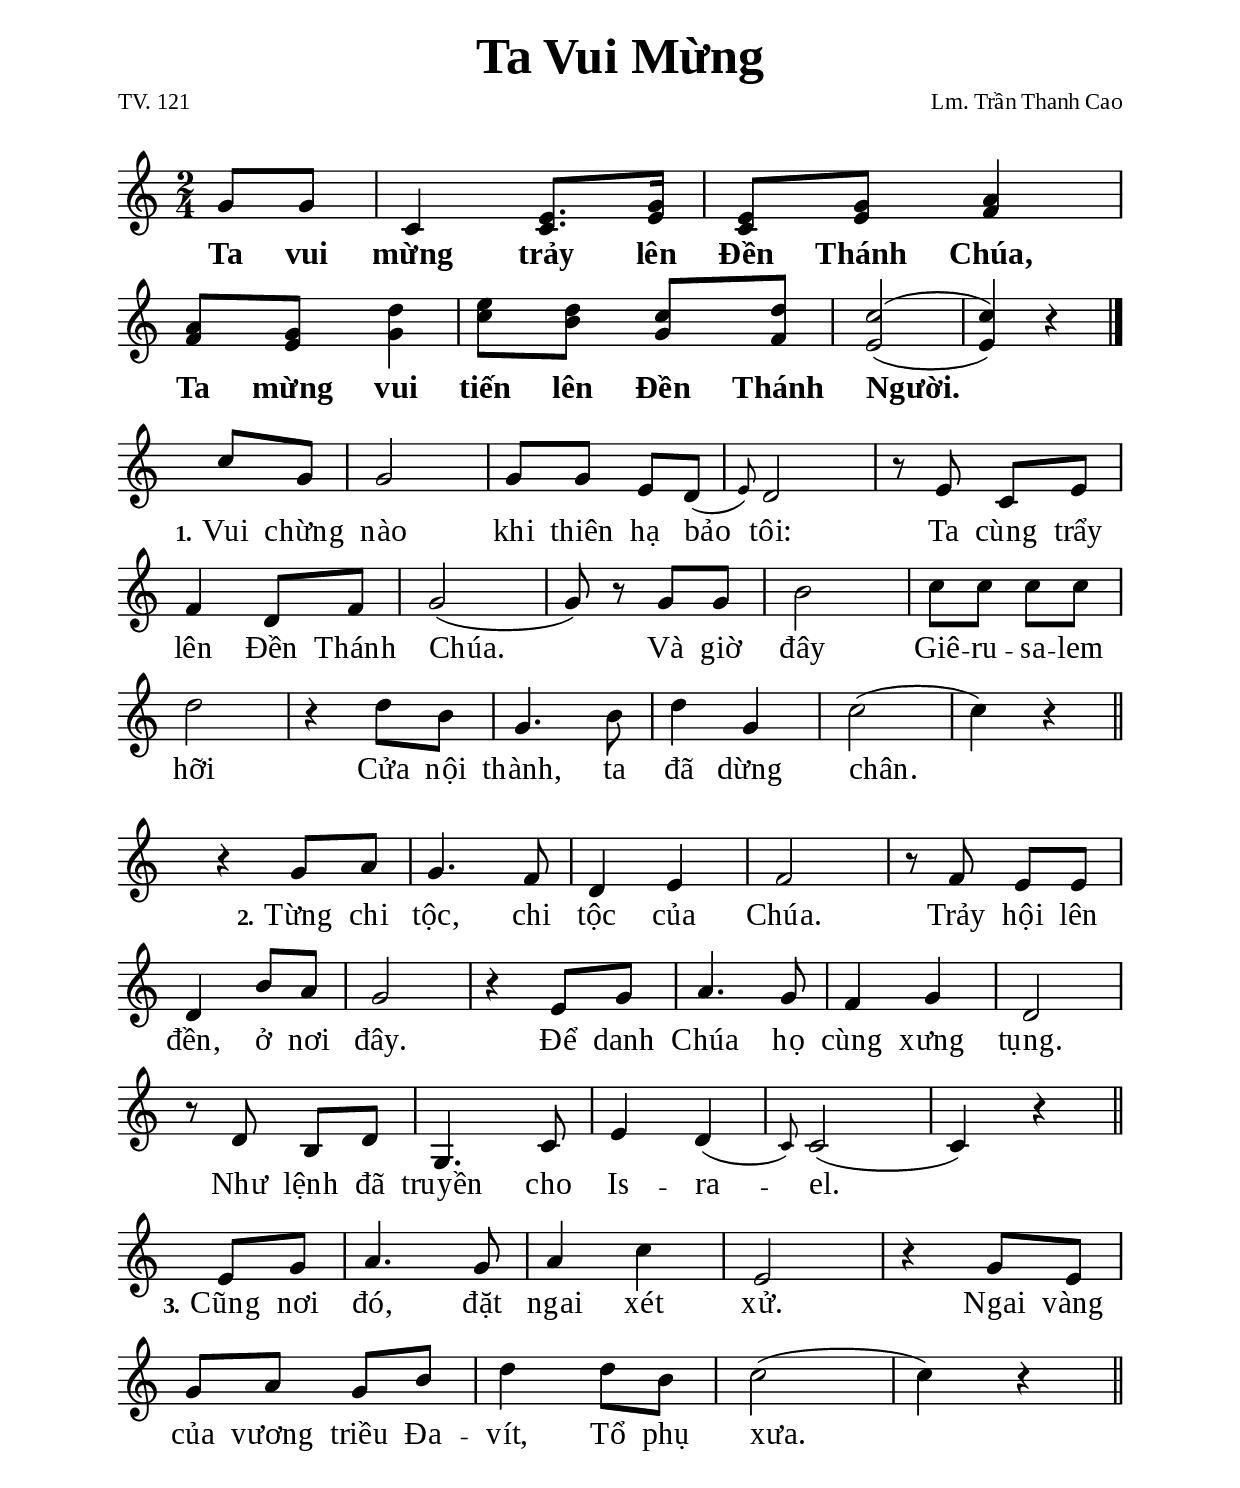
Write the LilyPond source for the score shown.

% Cài đặt chung
\version "2.20.0"
\include "english.ly"

\header {
  title = \markup { \fontsize #3 "Ta Vui Mừng" }
  poet = "TV. 121"
  composer = "Lm. Trần Thanh Cao"
  arranger = " "
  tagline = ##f
}

\paper {
  #(set-paper-size "a4")
  top-margin = 15\mm
  bottom-margin = 15\mm
  left-margin = 20\mm
  right-margin = 20\mm
  indent = #0
  #(define fonts
    (make-pango-font-tree
      "Liberation Serif"
      "Liberation Serif"
      "Liberation Serif"
      (/ 20 20)))
  page-count = #1
}

% Nhạc điệp khúc
nhacDiepKhuc = \relative c'' {
  \partial 4 g8 g |
  c,4
  <<
    {
      e8. g16 |
      e8 g a4 |
      a8 g d'4 |
      e8 d c d |
      c2 ^( |
      c4 r
    }
    {
      c,8. e16 |
      c8 e f4 |
      f8 e g4 |
      c8 b g f |
      e2 _( |
      e4) r
    }
  >>
  \bar "|."
}

% Nhạc phiên khúc
nhacPhienKhucMot = \relative c'' {
  \partial 4 c8 g |
  g2 |
  g8 g e d (\grace e8) |
  d2 |
  r8 e c e |
  f4 d8 f |
  g2 ( |
  g8) r g g |
  b2 |
  c8 c c c |
  d2 |
  r4 d8 b |
  g4. b8 |
  d4 g, |
  c2 ( |
  c4) r \bar "||"
}

nhacPhienKhucHai = \relative c'' {
  r4 g8 a |
  g4. f8 |
  d4 e |
  f2 |
  r8 f e e |
  d4 b'8 a |
  g2 |
  r4 e8 g |
  a4. g8 |
  f4 g |
  d2 |
  r8 d b d |
  g,4. c8 |
  e4 d (\grace c8) |
  c2 ( |
  c4) r4 \bar "||"
}

nhacPhienKhucBa = \relative c' {
  \partial 4 e8 g |
  a4. g8 |
  a4 c |
  e,2 |
  r4 g8 e |
  g a g b |
  d4 d8 b |
  c2 ( |
  c4) r \bar "||"
}

% Lời điệp khúc
loiDiepKhuc = \lyricmode {
  Ta vui mừng trảy lên Đền Thánh Chúa,
  Ta mừng vui tiến lên Đền Thánh Người.
}

% Lời phiên khúc
loiPhienKhucMot = \lyricmode {
  \set stanza = #"1."
  Vui chừng nào khi thiên hạ bảo tôi:
  Ta cùng trẩy lên Đền Thánh Chúa.
  Và giờ đây Giê -- ru -- sa -- lem hỡi
  Cửa nội thành, ta đã dừng chân.
}

loiPhienKhucHai = \lyricmode {
  \set stanza = #"2."
  Từng chi tộc, chi tộc của Chúa.
  Trảy hội lên đền, ở nơi đây.
  Để danh Chúa họ cùng xưng tụng.
  Như lệnh đã truyền cho Is -- ra -- el.
}

loiPhienKhucBa = \lyricmode {
  \set stanza = #"3."
  Cũng nơi đó, đặt ngai xét xử.
  Ngai vàng của vương triều Đa -- vít, Tổ phụ xưa.
}


% Dàn trang
\score {
  \new ChoirStaff <<
    \new Staff = diepKhuc \with {
        \consists "Merge_rests_engraver"
        \magnifyStaff #(magstep +1)
      }
      <<
      \new Voice = beSop {
        \key c \major \time 2/4 \nhacDiepKhuc
      }
    >>
    \new Lyrics \lyricsto beSop \loiDiepKhuc
  >>
  \layout {
    \override Lyrics.LyricText.font-series = #'bold
    \override Lyrics.LyricText.font-size = #+3
    \override Lyrics.LyricSpace.minimum-distance = #4.0
    \override Score.BarNumber.break-visibility = ##(#f #f #f)
  }
}

\score {
  \new ChoirStaff <<
    \new Staff = phienKhuc \with {
        \magnifyStaff #(magstep +1)
      }
      <<
      \new Voice = beSop {
        \key c \major \time 2/4 \nhacPhienKhucMot
      }
    >>
    \new Lyrics \lyricsto beSop \loiPhienKhucMot
  >>
  \layout {
    \override Staff.TimeSignature.transparent = ##t
    \override Lyrics.LyricText.font-size = #+3
    \override Lyrics.LyricSpace.minimum-distance = #1.5
    \override Score.BarNumber.break-visibility = ##(#f #f #f)
  }
}

\score {
  \new ChoirStaff <<
    \new Staff = phienKhuc \with {
        \magnifyStaff #(magstep +1)
      }
      <<
      \new Voice = beSop {
        \key c \major \time 2/4 \nhacPhienKhucHai
      }
    >>
    \new Lyrics \lyricsto beSop \loiPhienKhucHai
  >>
  \layout {
    \override Staff.TimeSignature.transparent = ##t
    \override Lyrics.LyricText.font-size = #+3
    \override Lyrics.LyricSpace.minimum-distance = #1.5
    \override Score.BarNumber.break-visibility = ##(#f #f #f)
  }
}

\score {
  \new ChoirStaff <<
    \new Staff = phienKhuc \with {
        \magnifyStaff #(magstep +1)
      }
      <<
      \new Voice = beSop {
        \key c \major \time 2/4 \nhacPhienKhucBa
      }
    >>
    \new Lyrics \lyricsto beSop \loiPhienKhucBa
  >>
  \layout {
    \override Staff.TimeSignature.transparent = ##t
    \override Lyrics.LyricText.font-size = #+3
    \override Lyrics.LyricSpace.minimum-distance = #1.5
    \override Score.BarNumber.break-visibility = ##(#f #f #f)
  }
}
